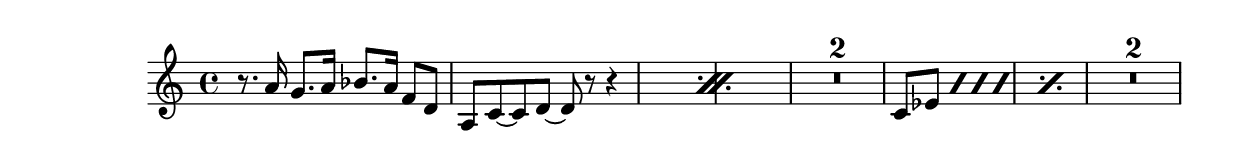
\version "2.4.0"
\header {
  texidoc = "Measure repeats may be nested with beat repeats."
}

\paper {
  raggedright = ##t
}
\relative c'' \context Voice {
  \set Score.skipBars = ##t
  \time 4/4
				% riff
  \repeat "percent" 2 { r8. a16 g8. a16 bes8. a16 f8 d |  a c8 ~ c8 d8 ~ d8 r8 r4 }

  R1*2
  \repeat "percent" 2 { \repeat "percent" 4 { c8 es } }
  R1*2
}

